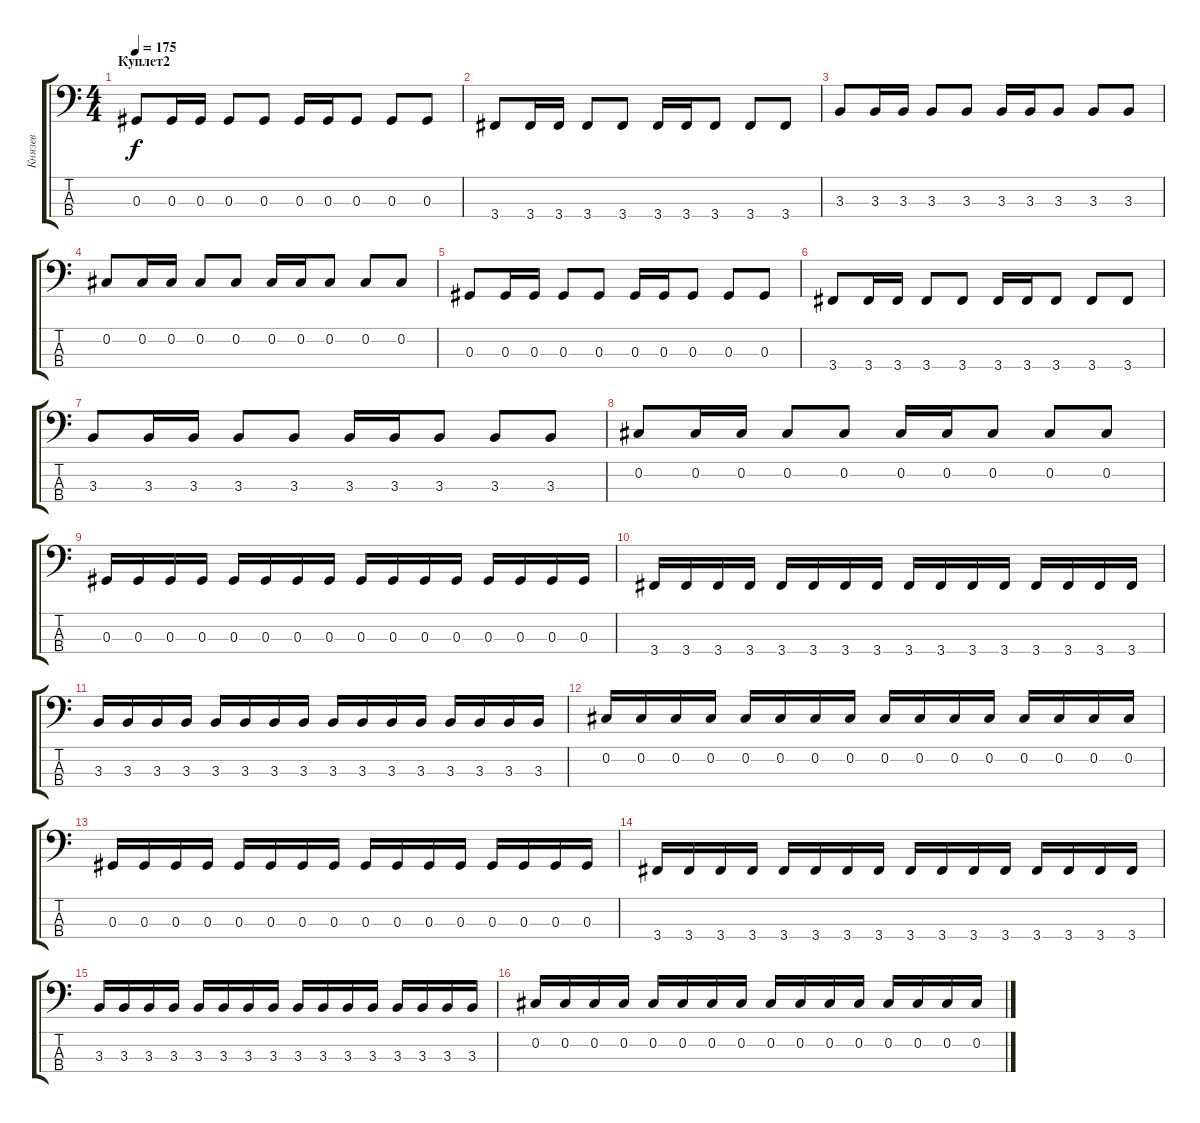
\track ("Князев" "Князев") {instrument electricbassfinger}
\staff {score tabs}
\tuning (Gb2 Db2 Ab1 Eb1) {hide}
\ts (4 4)
\section ("" "Куплет2")
\tempo 175
\clef f4
\ks c
0.3.8{dy f} 0.3.16 0.3.16 0.3.8 0.3.8 0.3.16 0.3.16 0.3.8 0.3.8 0.3.8 |
3.4.8 3.4.16 3.4.16 3.4.8 3.4.8 3.4.16 3.4.16 3.4.8 3.4.8 3.4.8 |
3.3.8 3.3.16 3.3.16 3.3.8 3.3.8 3.3.16 3.3.16 3.3.8 3.3.8 3.3.8 |
0.2.8 0.2.16 0.2.16 0.2.8 0.2.8 0.2.16 0.2.16 0.2.8 0.2.8 0.2.8 |
0.3.8 0.3.16 0.3.16 0.3.8 0.3.8 0.3.16 0.3.16 0.3.8 0.3.8 0.3.8 |
3.4.8 3.4.16 3.4.16 3.4.8 3.4.8 3.4.16 3.4.16 3.4.8 3.4.8 3.4.8 |
3.3.8 3.3.16 3.3.16 3.3.8 3.3.8 3.3.16 3.3.16 3.3.8 3.3.8 3.3.8 |
0.2.8 0.2.16 0.2.16 0.2.8 0.2.8 0.2.16 0.2.16 0.2.8 0.2.8 0.2.8 |
0.3.16 0.3.16 0.3.16 0.3.16 0.3.16 0.3.16 0.3.16 0.3.16 0.3.16 0.3.16 0.3.16 0.3.16 0.3.16 0.3.16 0.3.16 0.3.16 |
3.4.16 3.4.16 3.4.16 3.4.16 3.4.16 3.4.16 3.4.16 3.4.16 3.4.16 3.4.16 3.4.16 3.4.16 3.4.16 3.4.16 3.4.16 3.4.16 |
3.3.16 3.3.16 3.3.16 3.3.16 3.3.16 3.3.16 3.3.16 3.3.16 3.3.16 3.3.16 3.3.16 3.3.16 3.3.16 3.3.16 3.3.16 3.3.16 |
0.2.16 0.2.16 0.2.16 0.2.16 0.2.16 0.2.16 0.2.16 0.2.16 0.2.16 0.2.16 0.2.16 0.2.16 0.2.16 0.2.16 0.2.16 0.2.16 |
0.3.16 0.3.16 0.3.16 0.3.16 0.3.16 0.3.16 0.3.16 0.3.16 0.3.16 0.3.16 0.3.16 0.3.16 0.3.16 0.3.16 0.3.16 0.3.16 |
3.4.16 3.4.16 3.4.16 3.4.16 3.4.16 3.4.16 3.4.16 3.4.16 3.4.16 3.4.16 3.4.16 3.4.16 3.4.16 3.4.16 3.4.16 3.4.16 |
3.3.16 3.3.16 3.3.16 3.3.16 3.3.16 3.3.16 3.3.16 3.3.16 3.3.16 3.3.16 3.3.16 3.3.16 3.3.16 3.3.16 3.3.16 3.3.16 |
0.2.16 0.2.16 0.2.16 0.2.16 0.2.16 0.2.16 0.2.16 0.2.16 0.2.16 0.2.16 0.2.16 0.2.16 0.2.16 0.2.16 0.2.16 0.2.16
